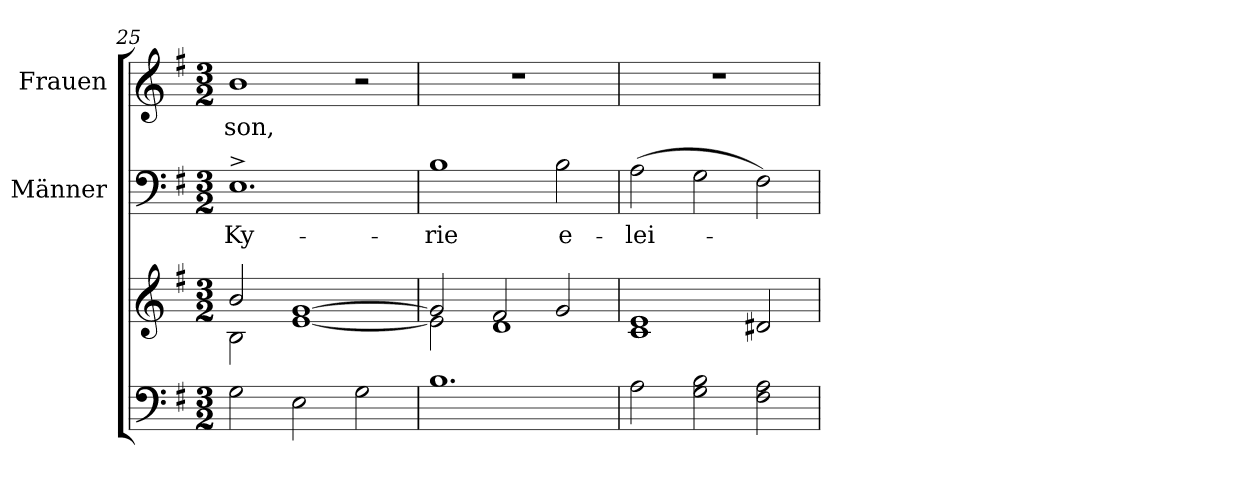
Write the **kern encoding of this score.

**kern	**kern	**kern	**text	**kern	**text
*part3	*part3	*part2	*part2	*part1	*part1
*staff4	*staff3	*staff2	*staff2	*staff1	*staff1
*	*	*I"Männer	*	*I"Frauen	*
*clefF4	*clefG2	*clefF4	*	*clefG2	*
*k[f#]	*k[f#]	*k[f#]	*	*k[f#]	*
*G:	*G:	*G:	*	*G:	*
*M3/2	*M3/2	*M3/2	*	*M3/2	*
=25	=25	=25	=25	=25	=25
*	*^	*	*	*	*
!	!	!	!	!LO:LY:b	!	!LO:LY:b
2G\	2b/	2B\	1.E^>	Ky-	1b	-son,
2E\	[>1g	[<1e	.	.	.	.
2G\	.	.	.	.	2r	.
=26	=26	=26	=26	=26	=26	=26
!	!	!	!	!LO:LY:b	!	!
1.B	2g/]	2e\]	1B	-rie	1.r	.
.	2f#/	1d	.	.	.	.
!	!	!	!	!LO:LY:b	!	!
.	2g/	.	2B\	e-	.	.
*	*v	*v	*	*	*	*
!!LO:LB:g=z
=27	=27	=27	=27	=27	=27
!	!	!	!LO:LY:b	!	!
2A\	1c 1e	(>2A\	-lei-	1.r	.
2G\ 2B\	.	2G\	.	.	.
2F#\ 2A\	2d#X/	2F#\)	.	.	.
=	=	=	=	=	=
*-	*-	*-	*-	*-	*-
